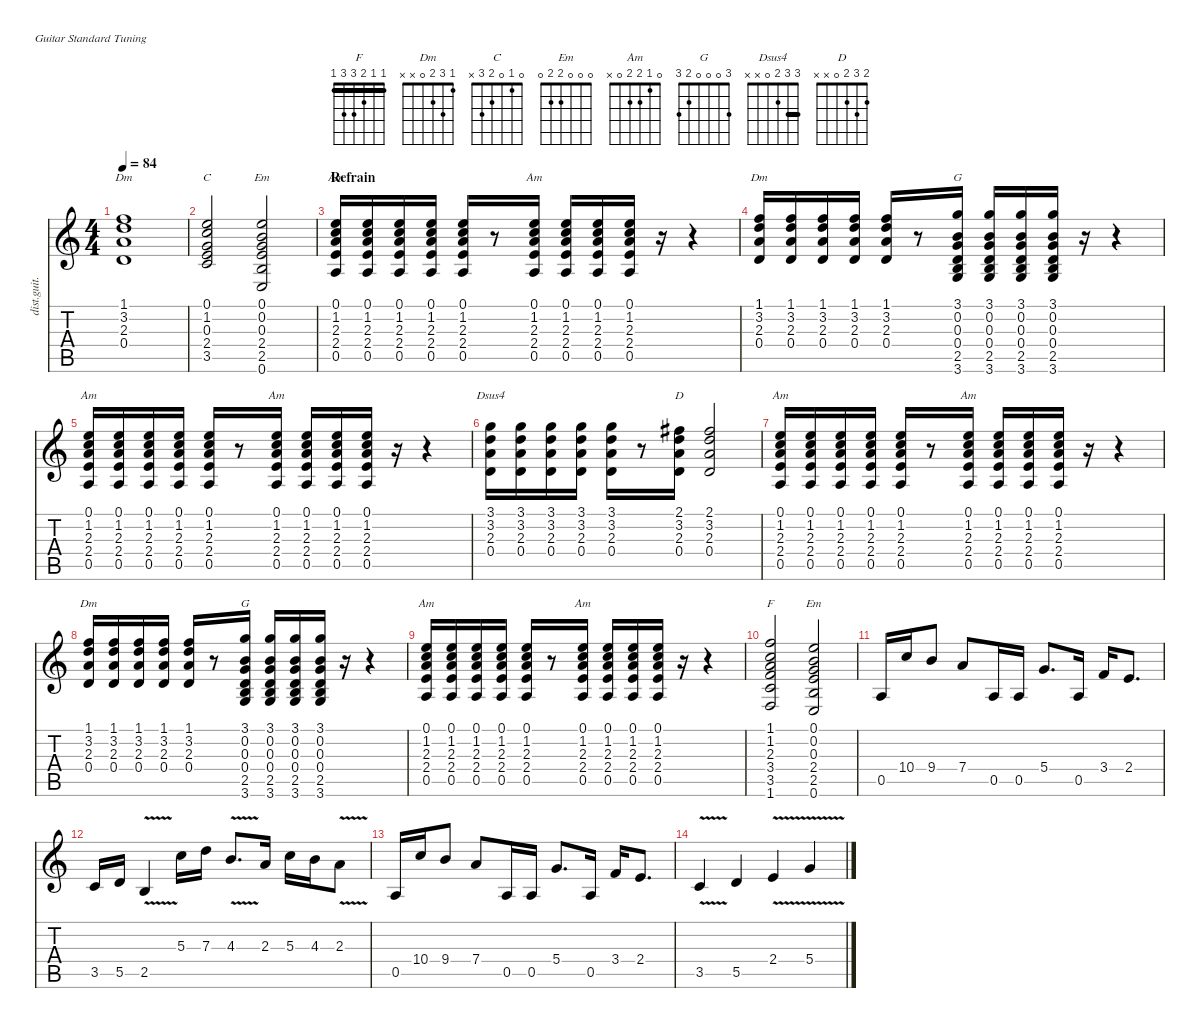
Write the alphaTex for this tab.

\defaultSystemsLayout 4
\hideDynamics
\bracketExtendMode nobrackets
\otherSystemsTrackNameOrientation horizontal
\track ("Guitar" "dist.guit.") {instrument distortionguitar}
\staff {score tabs}
\tuning (E4 B3 G3 D3 A2 E2)
\chord ("F" 1 1 2 3 3 1) {showfingering false barre (1 1)}
\chord ("Dm" 1 3 2 0 x x) {showfingering false}
\chord ("C" 0 1 0 2 3 x) {showfingering false}
\chord ("Em" 0 0 0 2 2 0) {showfingering false}
\chord ("Am" 0 1 2 2 0 x) {showfingering false}
\chord ("G" 3 0 0 0 2 3) {showfingering false}
\chord ("Dsus4" 3 3 2 0 x x) {showfingering false barre (3 4294967295)}
\chord ("D" 2 3 2 0 x x) {showfingering false barre 4294967295}
\ts (4 4)
\tempo 84
\clef g2
\ks aminor
(0.4 2.3 3.2 1.1).1{ch "Dm" dy mf beam Up} |
(3.5 2.4 0.3 1.2 0.1).2{ch "C" beam Up} (0.6 2.5 2.4 0.3 0.2 0.1).2{ch "Em" beam Up} |
\section ("" "Refrain")
(0.5 2.4 2.3 1.2 0.1).16{ch "Am" beam Up} (0.5 2.4 2.3 1.2 0.1).16{beam Up} (0.5 2.4 2.3 1.2 0.1).16{beam Up} (0.5 2.4 2.3 1.2 0.1).16{beam Up} (0.5 2.4 2.3 1.2 0.1).16{beam Up} r.8{beam Up} (0.5 2.4 2.3 1.2 0.1).16{ch "Am" beam Up} (0.5 2.4 2.3 1.2 0.1).16{beam Up} (0.5 2.4 2.3 1.2 0.1).16{beam Up} (0.5 2.4 2.3 1.2 0.1).16{beam Up} r.16{beam Up} r.4{beam Up} |
(0.4 2.3 3.2 1.1).16{ch "Dm" beam Up} (0.4 2.3 3.2 1.1).16{beam Up} (0.4 2.3 3.2 1.1).16{beam Up} (0.4 2.3 3.2 1.1).16{beam Up} (0.4 2.3 3.2 1.1).16{beam Up} r.8{beam Up} (3.6 2.5 0.4 0.3 0.2 3.1).16{ch "G" beam Up} (3.6 2.5 0.4 0.3 0.2 3.1).16{beam Up} (3.6 2.5 0.4 0.3 0.2 3.1).16{beam Up} (3.6 2.5 0.4 0.3 0.2 3.1).16{beam Up} r.16{beam Up} r.4{beam Up} |
(0.5 2.4 2.3 1.2 0.1).16{ch "Am" beam Up} (0.5 2.4 2.3 1.2 0.1).16{beam Up} (0.5 2.4 2.3 1.2 0.1).16{beam Up} (0.5 2.4 2.3 1.2 0.1).16{beam Up} (0.5 2.4 2.3 1.2 0.1).16{beam Up} r.8{beam Up} (0.5 2.4 2.3 1.2 0.1).16{ch "Am" beam Up} (0.5 2.4 2.3 1.2 0.1).16{beam Up} (0.5 2.4 2.3 1.2 0.1).16{beam Up} (0.5 2.4 2.3 1.2 0.1).16{beam Up} r.16{beam Up} r.4{beam Up} |
(0.4 2.3 3.2 3.1).16{ch "Dsus4" beam Down} (0.4 2.3 3.2 3.1).16{beam Down} (0.4 2.3 3.2 3.1).16{beam Down} (0.4 2.3 3.2 3.1).16{beam Down} (0.4 2.3 3.2 3.1).16{beam Down} r.8{beam Down} (0.4 2.3 3.2 2.1{acc #}).16{ch "D" beam Down} (0.4 2.3 3.2 2.1{acc #}).2{beam Up} |
(0.5 2.4 2.3 1.2 0.1).16{ch "Am" beam Up} (0.5 2.4 2.3 1.2 0.1).16{beam Up} (0.5 2.4 2.3 1.2 0.1).16{beam Up} (0.5 2.4 2.3 1.2 0.1).16{beam Up} (0.5 2.4 2.3 1.2 0.1).16{beam Up} r.8{beam Up} (0.5 2.4 2.3 1.2 0.1).16{ch "Am" beam Up} (0.5 2.4 2.3 1.2 0.1).16{beam Up} (0.5 2.4 2.3 1.2 0.1).16{beam Up} (0.5 2.4 2.3 1.2 0.1).16{beam Up} r.16{beam Up} r.4{beam Up} |
(0.4 2.3 3.2 1.1).16{ch "Dm" beam Up} (0.4 2.3 3.2 1.1).16{beam Up} (0.4 2.3 3.2 1.1).16{beam Up} (0.4 2.3 3.2 1.1).16{beam Up} (0.4 2.3 3.2 1.1).16{beam Up} r.8{beam Up} (3.6 2.5 0.4 0.3 0.2 3.1).16{ch "G" beam Up} (3.6 2.5 0.4 0.3 0.2 3.1).16{beam Up} (3.6 2.5 0.4 0.3 0.2 3.1).16{beam Up} (3.6 2.5 0.4 0.3 0.2 3.1).16{beam Up} r.16{beam Up} r.4{beam Up} |
(0.5 2.4 2.3 1.2 0.1).16{ch "Am" beam Up} (0.5 2.4 2.3 1.2 0.1).16{beam Up} (0.5 2.4 2.3 1.2 0.1).16{beam Up} (0.5 2.4 2.3 1.2 0.1).16{beam Up} (0.5 2.4 2.3 1.2 0.1).16{beam Up} r.8{beam Up} (0.5 2.4 2.3 1.2 0.1).16{ch "Am" beam Up} (0.5 2.4 2.3 1.2 0.1).16{beam Up} (0.5 2.4 2.3 1.2 0.1).16{beam Up} (0.5 2.4 2.3 1.2 0.1).16{beam Up} r.16{beam Up} r.4{beam Up} |
(1.6 3.5 3.4 2.3 1.2 1.1).2{ch "F" beam Up} (0.6 2.5 2.4 0.3 0.2 0.1).2{ch "Em" beam Up} |
0.5.16{beam Up} 10.4.16{beam Up} 9.4.8{beam Up} 7.4.8{beam Up} 0.5.16{beam Up} 0.5.16{beam Up} 5.4.8{d beam Up} 0.5.16{beam Up} 3.4.16{beam Up} 2.4.8{d beam Up} |
3.5.16{beam Up} 5.5.16{beam Up} 2.5{v}.4{beam Up} 5.3.16{beam Down} 7.3.16{beam Down} 4.3{v}.8{d beam Up} 2.3.16{beam Up} 5.3.16{beam Down} 4.3.16{beam Down} 2.3{v}.8{beam Down} |
0.5.16{beam Up} 10.4.16{beam Up} 9.4.8{beam Up} 7.4.8{beam Up} 0.5.16{beam Up} 0.5.16{beam Up} 5.4.8{d beam Up} 0.5.16{beam Up} 3.4.16{beam Up} 2.4.8{d beam Up} |
3.5{v}.4{beam Up} 5.5.4{beam Up} 2.4{v}.4{beam Up} 5.4{v}.4{beam Up}
